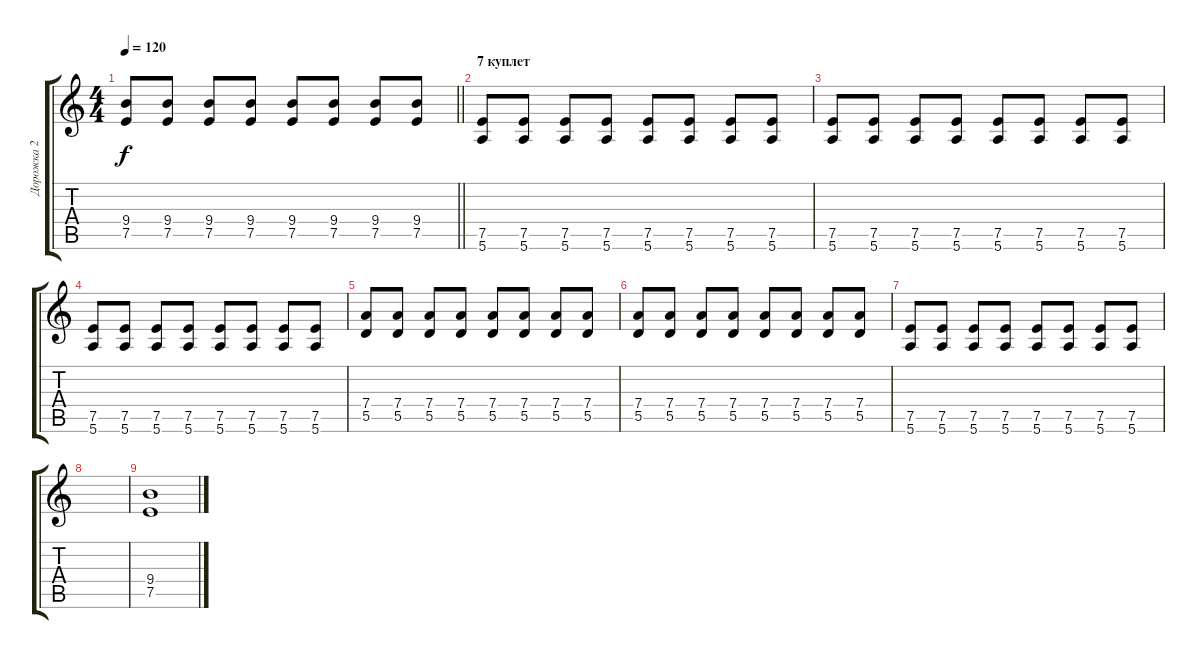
\track ("Дорожка 2" "Дорожка 2") {instrument distortionguitar}
\staff {score tabs}
\tuning (E4 B3 G3 D3 A2 E2) {hide}
\ts (4 4)
\tempo 120
\clef g2
\barLineRight lightlight
\ks c
(9.4 7.5).8{dy f} (9.4 7.5).8 (9.4 7.5).8 (9.4 7.5).8 (9.4 7.5).8 (9.4 7.5).8 (9.4 7.5).8 (9.4 7.5).8 |
\section ("" "7 куплет")
(7.5 5.6).8 (7.5 5.6).8 (7.5 5.6).8 (7.5 5.6).8 (7.5 5.6).8 (7.5 5.6).8 (7.5 5.6).8 (7.5 5.6).8 |
(7.5 5.6).8 (7.5 5.6).8 (7.5 5.6).8 (7.5 5.6).8 (7.5 5.6).8 (7.5 5.6).8 (7.5 5.6).8 (7.5 5.6).8 |
(7.5 5.6).8 (7.5 5.6).8 (7.5 5.6).8 (7.5 5.6).8 (7.5 5.6).8 (7.5 5.6).8 (7.5 5.6).8 (7.5 5.6).8 |
(7.4 5.5).8 (7.4 5.5).8 (7.4 5.5).8 (7.4 5.5).8 (7.4 5.5).8 (7.4 5.5).8 (7.4 5.5).8 (7.4 5.5).8 |
(7.4 5.5).8 (7.4 5.5).8 (7.4 5.5).8 (7.4 5.5).8 (7.4 5.5).8 (7.4 5.5).8 (7.4 5.5).8 (7.4 5.5).8 |
(7.5 5.6).8 (7.5 5.6).8 (7.5 5.6).8 (7.5 5.6).8 (7.5 5.6).8 (7.5 5.6).8 (7.5 5.6).8 (7.5 5.6).8 |
|
(9.4 7.5).1
